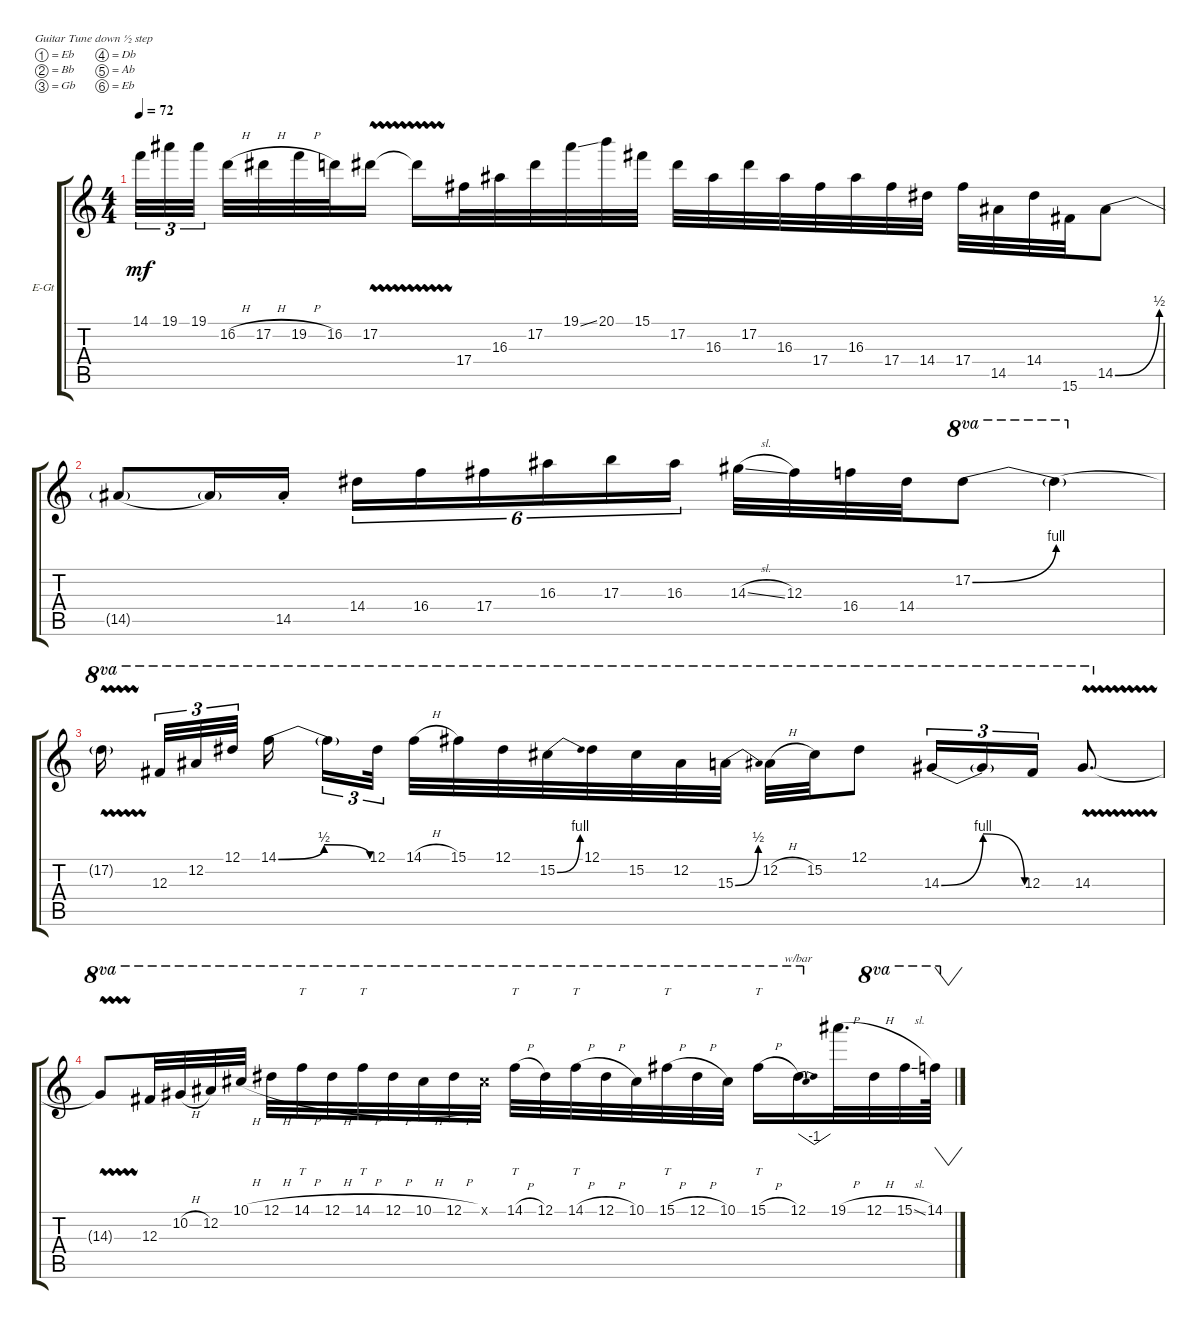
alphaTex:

\bracketExtendMode groupsimilarinstruments
\firstSystemTrackNameOrientation horizontal
\otherSystemsTrackNameOrientation horizontal
\track ("Lead Guitar" "E-Gt") {instrument distortionguitar}
\staff {score tabs}
\tuning (Eb4 Bb3 Gb3 Db3 Ab2 Eb2)
\ts (4 4)
\tempo 72
\clef g2
\ks c
14.1.32{tu (3 2) dy mf} 19.1.32{tu (3 2)} 19.1.32{tu (3 2)} 16.2{h}.32 17.2{h}.32 19.2{h}.32 16.2.32 17.2{vw}.16 17.2{t}.16 17.4.32 16.3.32 17.2.32 19.1{ss}.32 20.1.32 15.1.32 17.2.32 16.3.32 17.2.32 16.3.32 17.4.32 16.3.32 17.4.32 14.4.32 17.4.32 14.5.32 14.4.32 15.6.32 14.5{be (bend 0 0 60 2)}.8 |
14.5{be (hold 0 0 60 0) t}.8 14.5{t}.16 14.5{st}.16 14.4.16{tu (6 4)} 16.4.16{tu (6 4)} 17.4.16{tu (6 4)} 16.3.16{tu (6 4)} 17.3.16{tu (6 4)} 16.3.16{tu (6 4)} 14.3{sl}.32 12.3.32 16.4.32 14.4.32 17.2{be (bend 0 0 60 4)}.8{ot 8va} 17.2{be (hold 0 0 60 0) t}.4{ot 8va} |
17.2{vw t}.16{ot 8va} 12.3.32{tu (3 2) ot 8va} 12.2.32{tu (3 2) ot 8va} 12.1.32{tu (3 2) ot 8va} 14.1{be (bendrelease 0 0 30 2 30 2 60 0)}.16{ot 8va} 14.1{t}.16{tu (3 2) ot 8va} 12.1.32{tu (3 2) ot 8va} 14.1{h}.32{ot 8va} 15.1.32{ot 8va} 12.1.32{ot 8va} 15.2{be (bend 0 0 60 4)}.32{ot 8va} 12.1.32{ot 8va} 15.2.32{ot 8va} 12.2.32{ot 8va} 15.3{be (bend 0 0 60 2)}.32{ot 8va} 12.2{h}.32{ot 8va} 15.2.32{ot 8va} 12.1.8{ot 8va} 14.3{be (bendrelease 0 0 30 4 30 4 60 0)}.16{tu (3 2) ot 8va} 14.3{t}.16{tu (3 2) ot 8va} 12.3.16{tu (3 2) ot 8va} 14.3{vw}.8{d ot 8va} |
14.3{t}.8{ot 8va} 12.3.32{ot 8va} 10.2{h}.32{ot 8va} 12.2.32{ot 8va} 10.1{h}.32{ot 8va} 12.1{h}.32{ot 8va} 14.1{h}.32{tt ot 8va} 12.1{h}.32{ot 8va} 14.1{h}.32{tt ot 8va} 12.1{h}.32{ot 8va} 10.1{h}.32{ot 8va} 12.1{h}.32{ot 8va} 10.1{x}.32{ot 8va} 14.1{h}.32{tt ot 8va} 12.1.32{ot 8va} 14.1{h}.32{tt ot 8va} 12.1{h}.32{ot 8va} 10.1.32{ot 8va} 15.1{h}.32{tt ot 8va} 12.1{h}.32{ot 8va} 10.1.32{ot 8va} 15.1{h}.16{tt ot 8va} 12.1.16{tbe (dip default 0 0 11.4 -4 17.4 -4 30 0) ot 8va} 19.1{h}.32{d} 12.1{h}.32{ot 8va} 15.1{sl}.32{ot 8va} 14.1.64{vw ot 8va}
